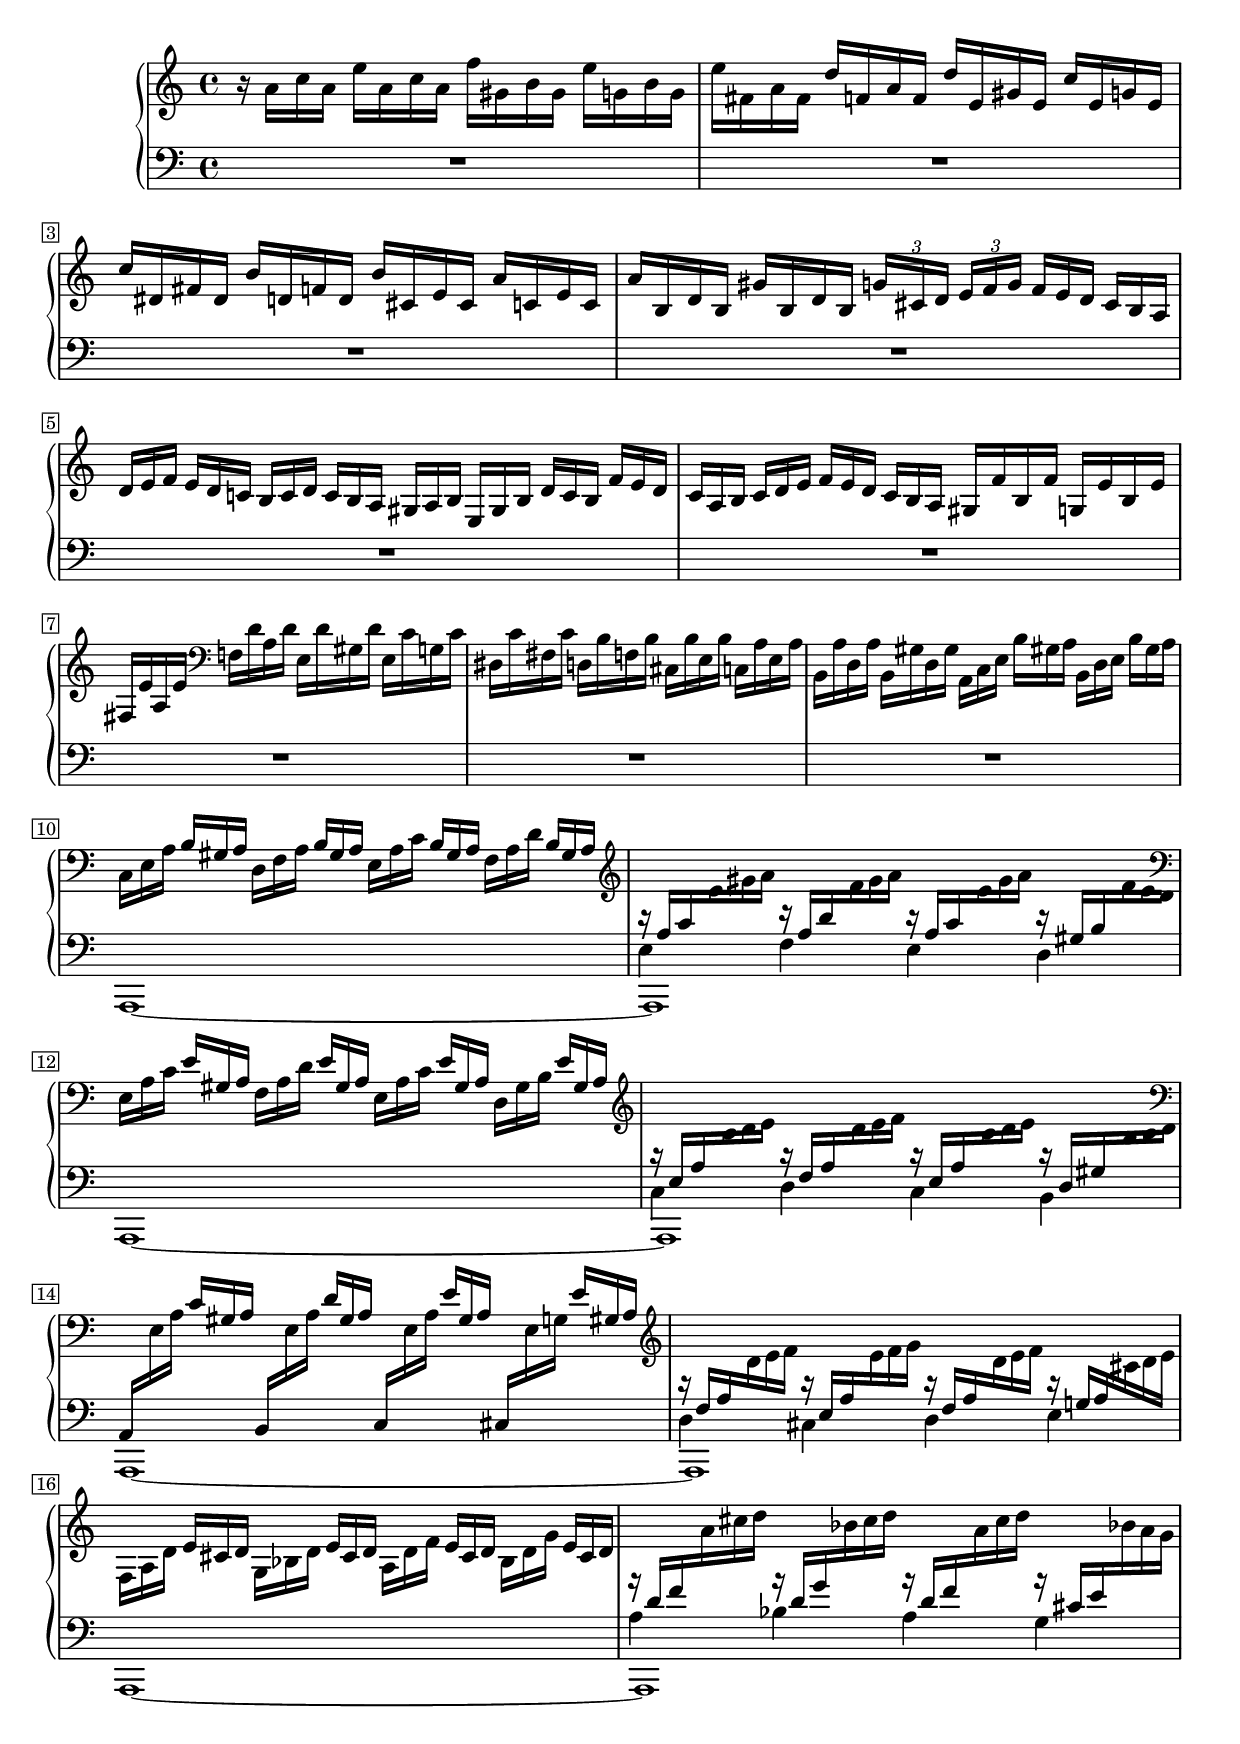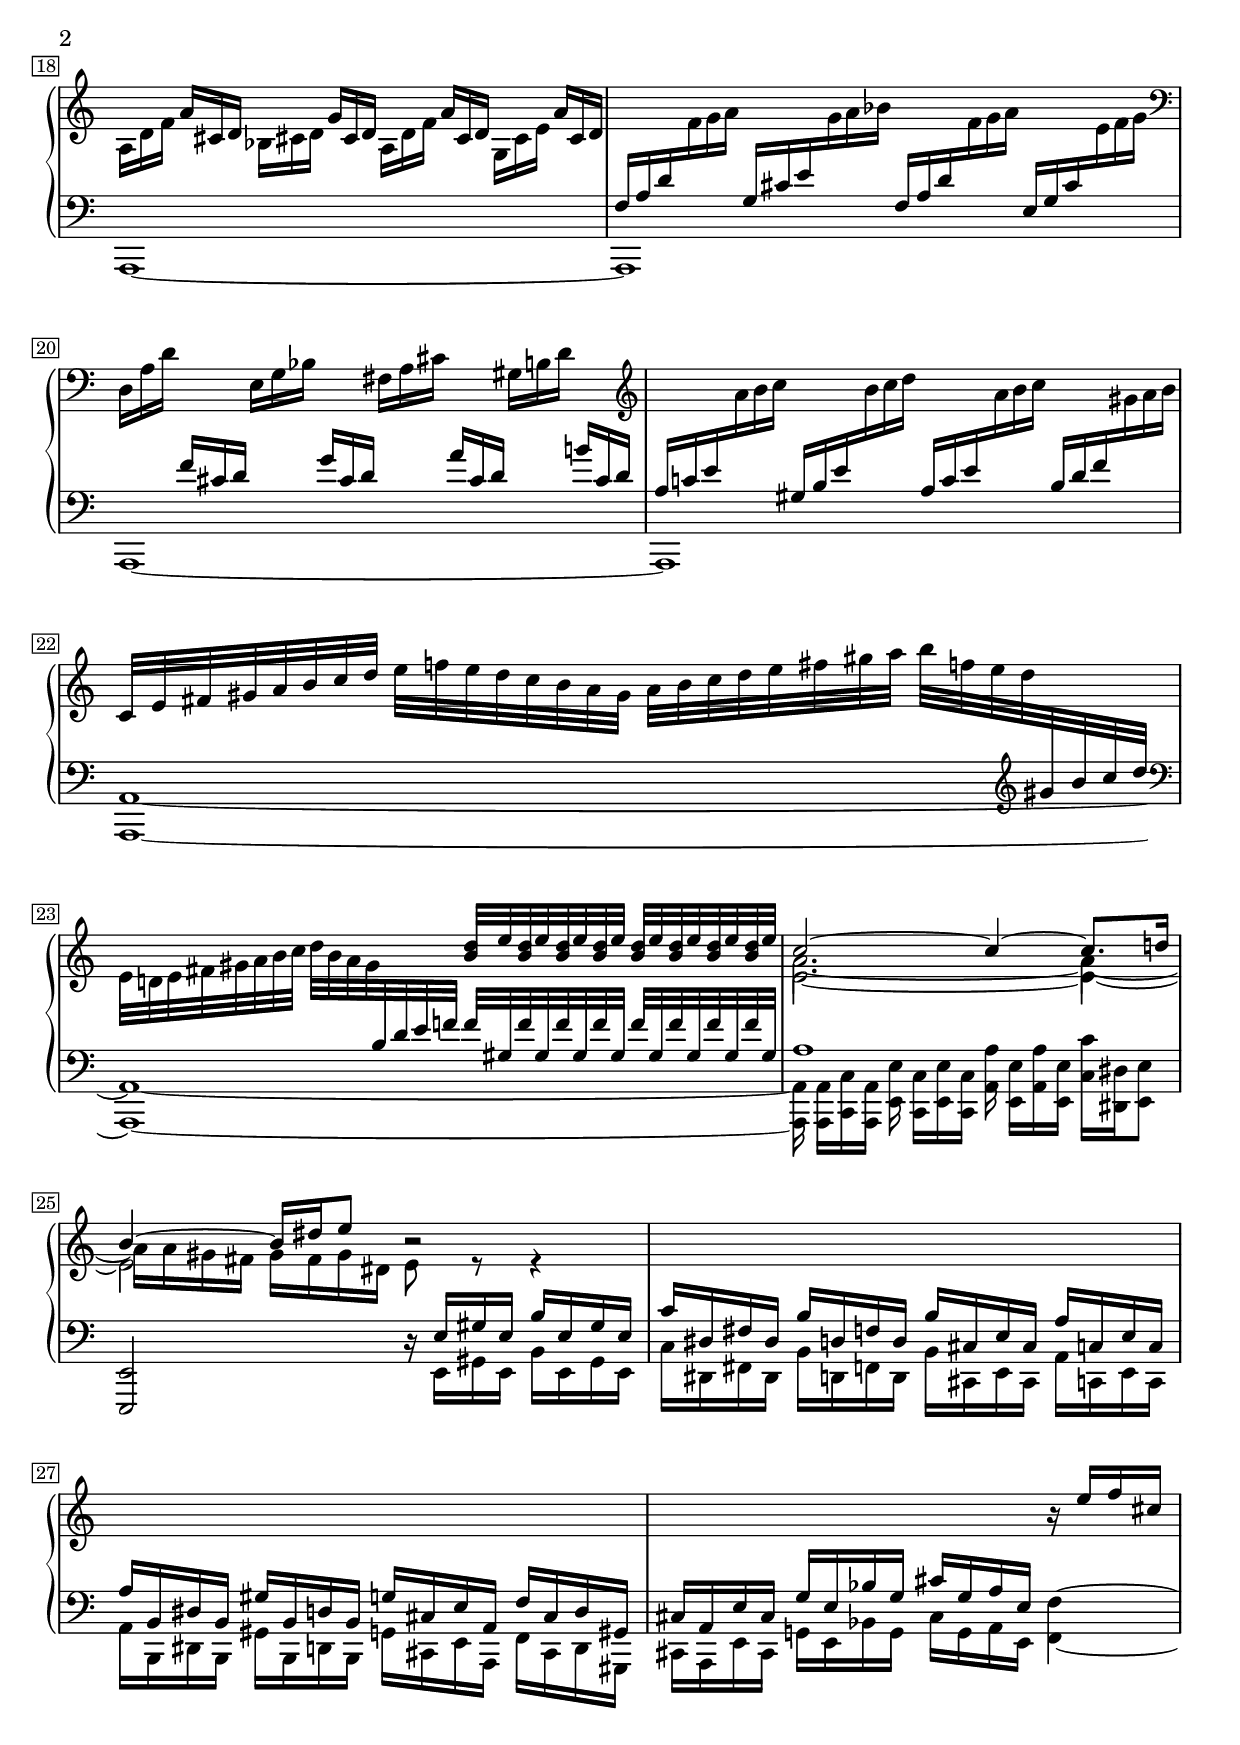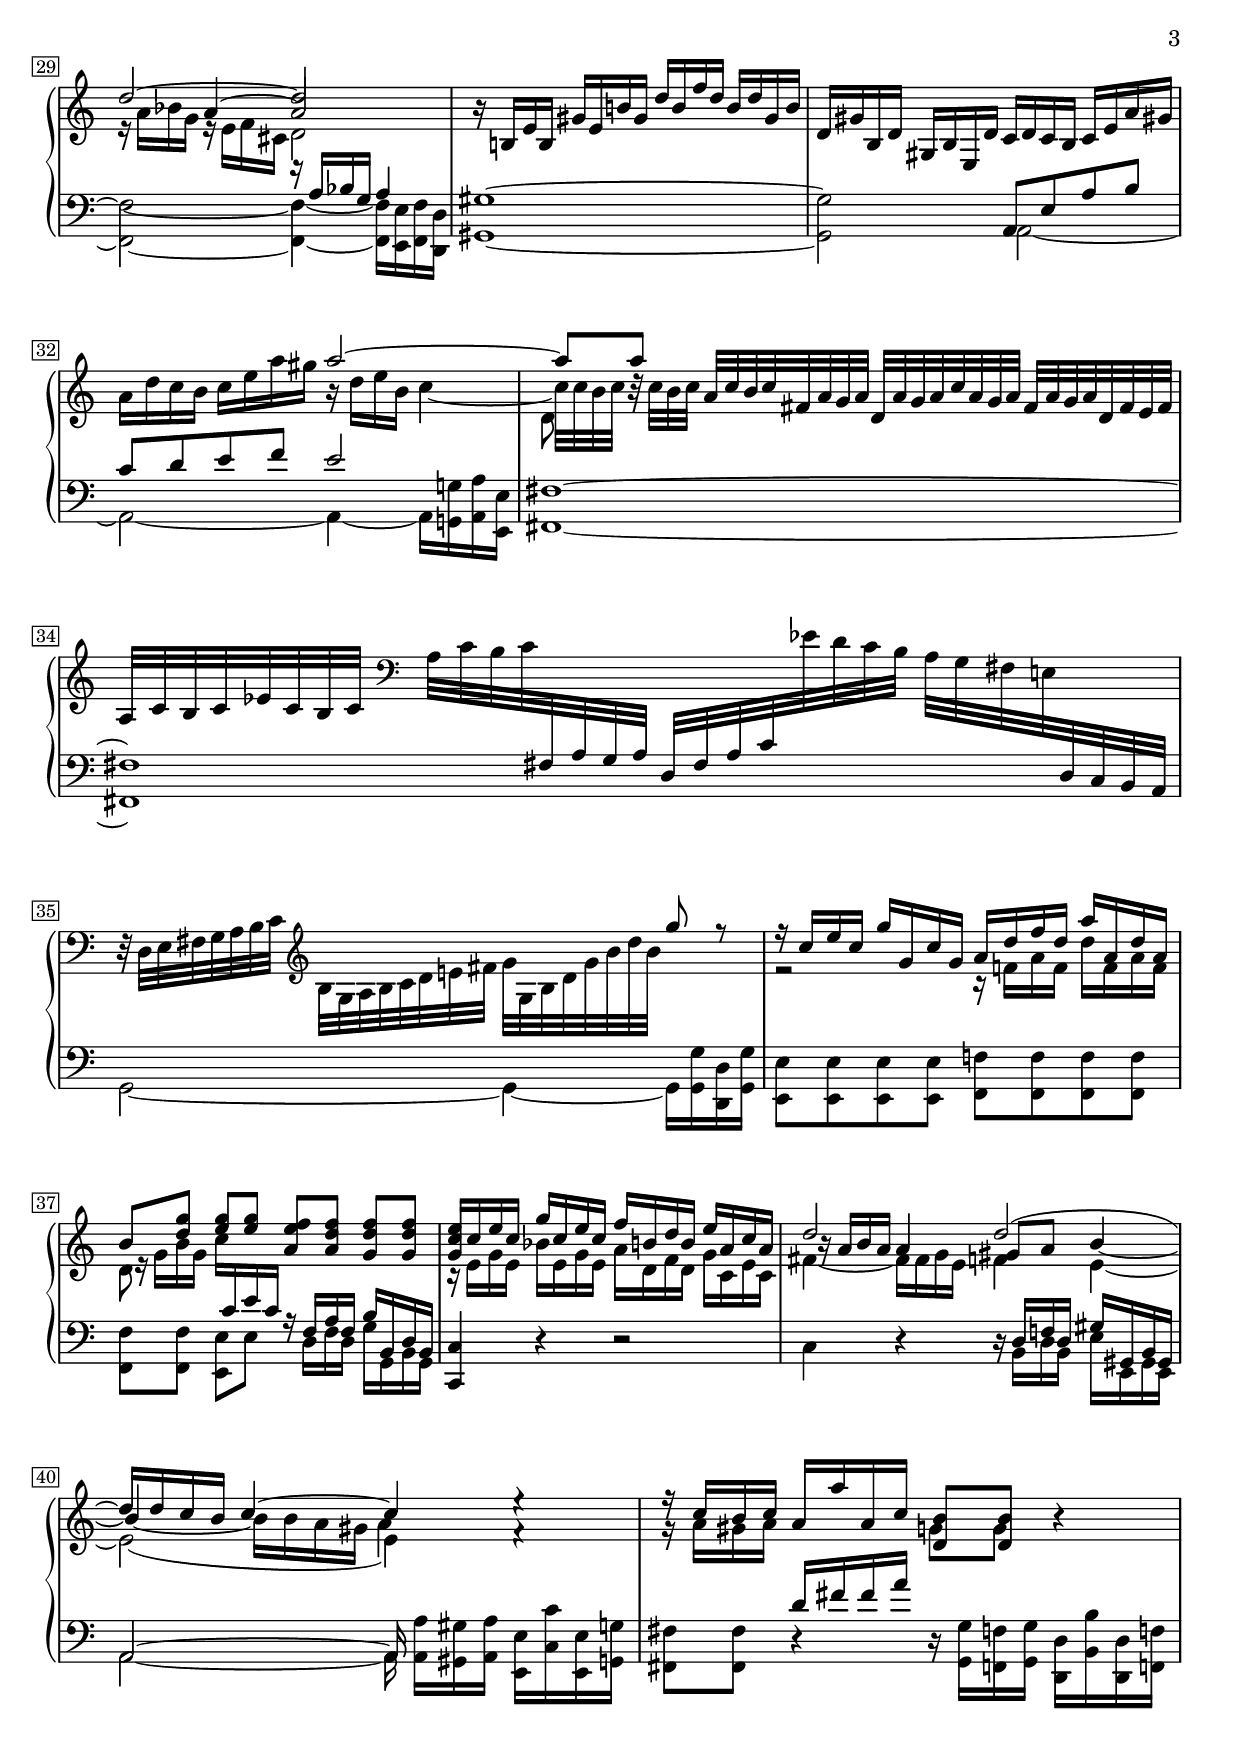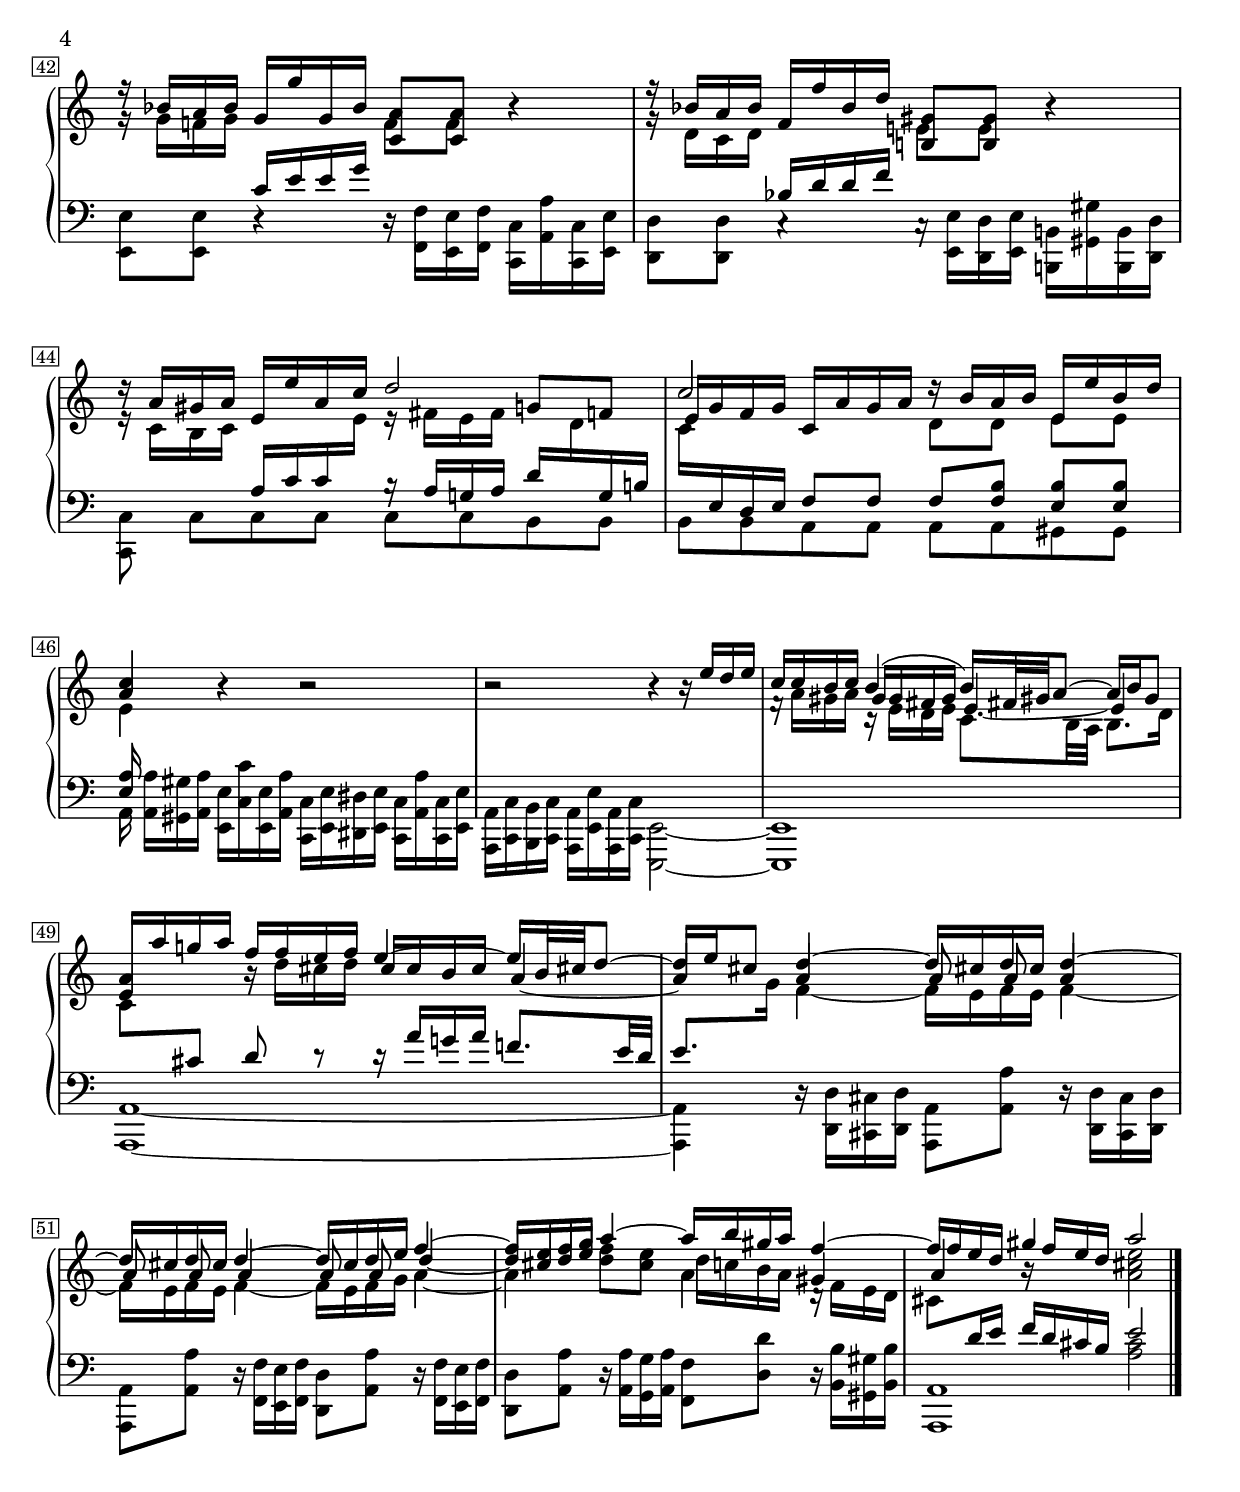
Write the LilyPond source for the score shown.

Global = {
  \key c \major
  \time 4/4
  \include "../global.ly"
}

bottom = { \change Staff = "lower" \stemUp }
top = { \change Staff = "upper" \stemDown }

Sopran = \context Voice = "one" \relative c'' {
  \voiceOne
  \override MultiMeasureRest.staff-position = #-2
  \override Rest.staff-position = #0
  \stemNeutral
  %1
  | \stemDown r16 a[ c a]  e'[ a, c a] f'[ gis, b gis] e'[ g,! b g]
  | e'[ fis, a fis] \stemUp d'[ f,! a f] d'[ e, gis e] c'[ e, g! e]
  | c'[ dis, fis dis] b'[ d,! f! d] b'[ cis, e cis] a'[ c,! e c]
  | a'[ b, d b] gis'[ b, d b]
    \tuplet 3/2 { g'!16[ cis, d] } \tuplet 3/2 { e[ f g] }
    \omit TupletBracket \omit TupletNumber
    \tuplet 3/2 { f[ e d] } \tuplet 3/2 { cis[ b a] }
  %5
  | \tuplet 3/2 { d[ e f] } \tuplet 3/2 { e[ d c] } \tuplet 3/2 { b[ c d] } \tuplet 3/2 { c[ b a] }
    \tuplet 3/2 { gis[ a b] } \tuplet 3/2 { e,[ gis b] } \tuplet 3/2 { d[ c b] } \tuplet 3/2 { f'[ e d] }
  | \tuplet 3/2 { c[ a b] } \tuplet 3/2 { c[ d e] } \tuplet 3/2 { f[ e d] } \tuplet 3/2 { c[ b a] }
    gis[ f' b, f'] g,![ e' b e]
  | fis,[ e' a, e'] \clef bass \stemDown f,![ d' a d] e,[ d' gis, d'] e,[ c' g! c]
  | dis,[ c' fis, c'] d,![ b' f! b] cis,[ b' e, b'] c,![ a' e a]
  | b,[ a' d, a'] b,[ gis' d gis] \tuplet 3/2 { a,[ c e] } \tuplet 3/2 { b'[ gis! a] }
    \tuplet 3/2 { b,[ d e] } \tuplet 3/2 { b'[ gis a] }
  %10
  | \tuplet 3/2 { c,[ e a] } \stemUp \tuplet 3/2 { b[ gis a] }
    \stemDown \tuplet 3/2 { d,[ f a] } \stemUp \tuplet 3/2 { b[ gis a] }
    \stemDown \tuplet 3/2 { e[ a c] } \stemUp \tuplet 3/2 { b[ gis a] }
    \stemDown \tuplet 3/2 { f[ a d] } \stemUp \tuplet 3/2 { b[ gis a] }
  | \clef treble
    \override Beam.positions = #'(6 . 6)
    \tuplet 6/4 { \bottom d16\rest a[ c \top e gis a] }
    \tuplet 6/4 { \bottom e16\rest a,[ d \top f gis a] }
    \tuplet 6/4 { \bottom d,16\rest a[ c \top e gis a] }
    \tuplet 6/4 { \bottom d,16\rest gis,[ b \top f' e d] }
    \revert Beam.positions
  | \clef bass
    \stemDown \tuplet 3/2 { e,[ a c] } \stemUp \tuplet 3/2 { e[ gis, a] }
    \stemDown \tuplet 3/2 { f[ a d] } \stemUp \tuplet 3/2 { e[ gis, a] }
    \stemDown \tuplet 3/2 { e[ a c] } \stemUp \tuplet 3/2 { e[ gis, a] }
    \stemDown \tuplet 3/2 { d,[ gis b] } \stemUp \tuplet 3/2 { e[ gis, a] }
    \clef treble
  | \override Beam.positions = #'(5 . 5.3)
    \tuplet 6/4 { \bottom c16\rest e,[ a \top c d e] }
    \tuplet 6/4 { \bottom c16\rest f,[ a \top d e f] }
    \tuplet 6/4 { \bottom c16\rest e,[ a \top c d e] }
    \tuplet 6/4 { \bottom c16\rest d,[ gis \top b c d] }
    \revert Beam.positions
    \clef bass
  | \tuplet 3/2 { \bottom a,[ \top e' a] } \stemUp \tuplet 3/2 { c gis a }
    \tuplet 3/2 { \bottom b,[ \top e a] } \stemUp \tuplet 3/2 { d gis, a }
    \tuplet 3/2 { \bottom c,[ \top e a] } \stemUp \tuplet 3/2 { e' gis, a }
    \tuplet 3/2 { \bottom cis,[ \top e g!] } \stemUp \tuplet 3/2 { e' gis, a }
    \clef treble
  %15
  | \tuplet 6/4 { \bottom d16\rest f,[ a \top d e f] }
    \tuplet 6/4 { \bottom d16\rest e,[ a \top e' f g] }
    \tuplet 6/4 { \bottom d16\rest f,[ a \top d e f] }
    \tuplet 6/4 { \bottom d16\rest g,[ a \top cis d e] }
  | \stemDown \tuplet 3/2 { f,[ a d] } \stemUp \tuplet 3/2 { e[ cis d] }
    \stemDown \tuplet 3/2 { g,[ bes d] } \stemUp \tuplet 3/2 { e[ cis d] }
    \stemDown \tuplet 3/2 { a[ d f] } \stemUp \tuplet 3/2 { e[ cis d] }
    \stemDown \tuplet 3/2 { bes[ d g] } \stemUp \tuplet 3/2 { e[ cis d] }
  | \tuplet 6/4 { \bottom a'16\rest d,[ f \top a cis d] }
    \tuplet 6/4 { \bottom a16\rest d,[ g \top bes cis d] }
    \tuplet 6/4 { \bottom a16\rest d,[ f \top a cis d] }
    \tuplet 6/4 { \bottom a16\rest cis,[ e \top bes'! a g] }
  | \stemDown \tuplet 3/2 { a,[ d f] } \stemUp \tuplet 3/2 { a[ cis, d] }
    \stemDown \tuplet 3/2 { bes[ cis! d] } \stemUp \tuplet 3/2 { g[ cis, d] }
    \stemDown \tuplet 3/2 { a[ d f] } \stemUp \tuplet 3/2 { a[ cis, d] }
    \stemDown \tuplet 3/2 { g,[ cis e] } \stemUp \tuplet 3/2 { a[ cis, d] }
  | \tuplet 6/4 { \bottom f,[ a d \top f g a] }
    \tuplet 6/4 { \bottom g,[ cis e \top g a bes] }
    \tuplet 6/4 { \bottom f,[ a d \top f g a] }
    \tuplet 6/4 { \bottom e,[ g cis \top e f g] }
    \clef bass
  %20
  | \stemDown \tuplet 3/2 { d,[ a' d] } s8
    \tuplet 3/2 { e,16[ g bes] } s8
    \tuplet 3/2 { fis16[ a cis] } s8
    \tuplet 3/2 { gis16[ b! d] } s8
    \clef treble
  | \tuplet 6/4 { \bottom a16[ c! e \top a b c] }
    \tuplet 6/4 { \bottom gis,[ b e \top b' c d] }
    \tuplet 6/4 { \bottom a,[ c e \top a b c] }
    \tuplet 6/4 { \bottom b,[ d f \top gis a b] }
  | \stemUp c,32[ e fis gis a b c d] \stemDown e[ f! e d c b a gis]
    a[ b c d e fis gis a] b[ f! e d \bottom \clef treble gis, b c d]
  | \top \stemUp s2 <b d>32[ e <b d> e <b d> e <b d> e] <b d>32[ e <b d> e <b d> e <b d> e]
  | c2~ c4~ c8. d16
  %25
  | b4~ b16[ dis e8] r2
  | s1
  | s1
  | \stemUp\tieUp s2. r16 e[ f cis]
  | d2~ d2
  %30
  | r16 b,![ e b] gis'[ e b' gis] d'[ b f' d] b[ d gis, b]
  | \stemUp d,[ gis b, d] gis,[ b e, d'] c[ d c b] c[ e a gis!]
  | \stemDown a[ d c b] c[ e a gis] \stemUp a2~
  | a8[ a] a,32[ c b c fis, a g a] d,[ a' g a c a g a] fis[ a g a d, fis e fis]
  | a,[ c b c ees c b c] \clef bass \stemDown a[ c b c \bottom fis, a g a]
    d,[ fis a c \top ees d c b] a[ g fis e! \bottom d c b a]
  %35
  | \top r32 d[ e fis g a b c] \clef treble b[ g a b c d e fis]
    g[ g, b d g b d b] \stemUp g'8 f\rest
  | f16\rest c[ e c] g'[ g, c g] a[ d f d] a'[ a, d a]
  | b8[ <d g>] <e g>[ q] <a, e' f>[ <a d f>] <g d' f>[ q]
  | <g c e>16[ c e c] g'[ c, e c] f[ b,! d b] e[ a, c a]
  | d2
    \shape #'((0 . 0.5) (0 . 1) (0 . 1.5) (0 . 0)) Tie d2~
  %40
  | d16[ d c b] c4~ \once\override NoteColumn.force-hshift = #-1 c e\rest
  | f16\rest c[ b c] a[ a' a, c] <d, b'>8[ q] r4
  | f'16\rest bes,[ a bes] g[ g' g, bes] <c, a'>8[ q] r4
  | f'16\rest bes,[ a bes] f[ f' bes, d] <b, gis'>8[ q] r4
  | d'16\rest a[ gis a] e[ e' a, c] d2
  %45
  | c2 d16\rest b[ a b] e,[ e' b d]
  | <a c>4 r r2
  | r r4 r16 e'[ d e]
  | c[ c b c]
    \shape #'((0 . 1.5) (0 . 2) (0 . 2) (0 . 1)) Tie
    b4~ b16[ fis!32 gis! a8~] a16[ b gis8]
  | <e a>16[ a' g! a] f[ f e f] e4~ e16[ b32 cis! d8~]
  %50
  | d16[ e cis8] d4~ d16[ cis! d cis] d4~
  | d16[ cis! d cis] d4~ d16[ cis d e] f4~
  | f16[ e f g] a4~ \once\override NoteColumn.force-hshift = #-1 a16[ b gis a] f4~
  | f16[ f e d] gis4 a2

  \fine
}

Alto = \context Voice = "Two" \relative c {
  \voiceTwo
  \override Rest.staff-position = #0
  \stemDown
  | s1*23
  %24
  | << {
      \stemDown e'2._~ e4_~
    } \\ {
      a2._~ a4_~
    } >>
  | << {
      \stemDown e2
    } \\ {
      \once\override NoteColumn.force-hshift = #1 a16[ a gis fis] gis[ fis gis dis]
    } >>
    e8 e8\rest e4\rest
  | s1*3
  | e16\rest a[ bes g] \stemUp a4^~ a2
  %30
  | s1*2
  | \stemDown s2 r16 d[ e b] c4~
  | c32[ c b c] r c[ b c] s2.
  | s1*2
  %36
  | e,2\rest c16\rest f[ a f] d'[ f, a f]
  | \once\override Voice.Rest.X-offset = #1.6 e16\rest
    g[ b g] c[ \bottom c, e c] a16\rest f[ a f] b[ b, d b]
  | \top c'16\rest e[ g e] bes'[ e, g e] a[ d, f d] g[ c, e c]
  | \stemUp \once\override Voice.Rest.X-offset = #1.6 b'16\rest a[ b a] a4
    \once\override NoteColumn.force-hshift = #0.9 gis8[ a]
    \once\override Stem.length = #5 b4~
  %40
  | \once\override NoteColumn.force-hshift = #0.4 b4~
    \stemDown \once\override NoteColumn.force-hshift = #0.4 b16[ b a gis]
   \once\override NoteColumn.force-hshift = #-1.5 a4 f\rest
  | g16\rest a[ gis a] \bottom d,[ fis fis a] \top g!8[ g] s4
  | g16\rest g[ f! g] \bottom c,[ e e g] \top f8[ f] s4
  | g16\rest d[ c d] \bottom bes[ d d f] \top e!8[ e] s4
  | e16\rest c[ b c] \bottom a[ c c \top e] e\rest fis[ e fis] \stemUp g!8[ f!]
  %45
  | \once\override NoteColumn.force-hshift = #0.5 e16[ g f g] c,[ a' g a]
    \stemDown d,8[ d] e[ e]
  | e4 s2.
  | s1
  | f16\rest a[ gis a] \stemUp \once\override NoteColumn.force-hshift = #0.5 gis[ gis fis gis]
    \once\override NoteColumn.force-hshift = #0.3
    \shape #'((1 . 0) (0 . 0.4) (0 . 0.8) (-0.8 . 0.7)) Tie
    e4~ \once\override NoteColumn.force-hshift = #0.3 e
  | s4 r16 \stemDown d'[ cis d]
    \stemUp \once\override NoteColumn.force-hshift = #0.5 cis[ cis b cis]
    \once\override NoteColumn.force-hshift = #0.3 a4~
  %50
  | a4 a
    \autoBeamOff
    \once\override NoteColumn.force-hshift = #0.3 a8
    \once\override NoteColumn.force-hshift = #0.3 a8
    \autoBeamOn a4
  | \autoBeamOff
    \once\override NoteColumn.force-hshift = #0.3 a8
    \once\override NoteColumn.force-hshift = #0.3 a8
    \once\override NoteColumn.force-hshift = #0.3 a4
    \once\override NoteColumn.force-hshift = #0.3 a8
    \once\override NoteColumn.force-hshift = #0.3 a8
    \autoBeamOn
    \once\override NoteColumn.force-hshift = #0.3 d4~
  | \omit Beam d16[ cis d e]
    \undo\omit Beam \stemDown <d f>8[ <cis e>]
    \once\override NoteColumn.force-hshift = #0.1 d16[ c! b a]
    \stemUp \override Stem.length = #5 gis4
    \revert Stem.length
  | \once\override NoteColumn.force-hshift = #0.3 a4 b16\rest f'[ e d] \stemDown <a cis e>2

}

Tenor = \context Voice = "three" \relative c {
  \voiceThree
  \override MultiMeasureRest.staff-position = #0
  \override Rest.staff-position = #0
  \omit TupletBracket \omit TupletNumber
  \stemDown
  | s1*10
  %11
  | \override Stem.length = #5
    e4 f e d
  | s1
  | c4 d c b
  | s1
  %15
  | d4 cis d e
  | s1
  | a4 bes a g
    \revert Stem.length
  | s1*2
  %20
  | \stemUp s8 \tuplet 3/2 { f'16[ cis d] }
    s8 \tuplet 3/2 { g16[ cis, d] }
    s8 \tuplet 3/2 { a'16[ cis, d] }
    s8 \tuplet 3/2 { b'16[ cis, d] }
  | s1*2
  | \top e32[ d! e fis gis a b c] d[ b a gis \bottom b, d e f!]
    f[ gis, f' gis, f' gis, f' gis,] f'[ gis, f' gis, f' gis, f' gis,]
  | a1
  %25
  | s2 s16 \stemUp e[ gis e] b'[ e, gis e]
  | c'[ dis, fis dis] b'[ d,! f! d] b'[ cis, e cis] a'[ c,! e c]
  | a'[ b, dis b] gis'[ b, d! b] g'![ cis, e a,] f'[ cis d gis,]
  | cis[ a e' cis] g'[ e bes' g] cis[ g a e] s4
  | \top s e'16\rest e[ f cis] << { \bottom r16 a[ bes g] a4 } \\ { \top d2 } >>
  %30
  | s1
  | s2 \bottom a,8[ e' a b]
  | c[ d e f] e2
  | \top d8 s s2.
  | s1*3
  %37
  | d8 s s2.
  | s1
  | \top\tieDown fis4~ fis16[ fis g e] f!4 e~
  %40
  | \shape #'((0 . -0.2) (0 . -1) (0 . -2) (0 . -1.4)) Tie
    e2~ e4 s
  | s1*3
  | s2 \bottom b16\rest a[ g! a] d[ \top d \bottom g, b]
  %45
  | \top c[ \bottom e, d e] f8[ f] f[ <f b>] <e b'>[ q]
  | <e a>16 s8. s2.
  | s1
  | \top s4 c'16\rest e[ d e] c8.[ b32 a] b8.[ d16]
  | c8[ \bottom cis] d d\rest d16\rest a'[ g a] f8.[ e32 d]
  %50
  | e8.[ \top g16] f4~ f16[ e f e] f4~
  | f16[ e f e] f4~ f16[ e f g] a4~
  | a4 s a4 d,16\rest f[ e d]
  | cis8[ \bottom d16 e] f[ d cis b] e2

}

Bass = \context Voice = "four" \relative c {
  \voiceFour
  \override MultiMeasureRest.staff-position = #0
  \override Rest.staff-position = #0
  \stemNeutral
  %1
  | R1*9
  %10
  | a,1~
  | a
  | a~
  | a
  | a~
  %15
  | a
  | a~
  | a
  | a~
  | a
  %20
  | a~
  | a
  | <a a'>~
  | \clef bass <a a'>~
  | \stemDown <a a'>16 <a a'>[ <c c'> <a a'>] <e' e'> <c c'>[ <e e'> <c c'>]
    <a' a'> <e e'>[ <a a'> <e e'>] <c' c'>[ <dis, dis'> <e e'>8]
  %25
  | \stemUp <e, e'>2 r16 \stemDown e'[ gis e] b'[ e, gis e]
  | c'[ dis, fis dis] b'[ d,! f! d] b'[ cis, e cis] a'[ c,! e c]
  | a'[ b, dis b] gis'[ b, d! b] g'![ cis, e a,] f'[ cis d gis,]
  | cis[ a e' cis] g'[ e bes' g] cis[ g a e] <f~ f'^~>4
  | <f f'>2~ <f f'>4~ <f f'>16[ <e e'> <f f'> <d d'>]
  %30
  | <gis~ gis'^~>1
  | q2 a~
  | a~ 4~ 16[ <g! g'!> <a a'> <e e'>]
  | <fis~ fis'^~>1
  | q
  %35
  | g2~ 4~ 16[ <g g'> <d d'> <g g'>]
  | <e e'>8[ q q q] <f f'>[ q q q]
  | <f f'>[ q] <e e'>[ e'] s16 d[ f d] g[ g, b g]
  | \stemUp <c, c'>4 r r2
  | \stemDown c'4 r r16 << { d[ f! d] gis[ gis, b gis] } \\ { b[ d b] e[ e, gis e] } >>
  %40
  | << { a2~ 16 } \\ { a2~ 16 } >> <a a'>[ <gis gis'> <a a'>] <e e'>[ <c' c'> <e, e'> <g! g'!>]
  | <fis fis'>8[ q]  r4 r16 <g g'>[ <f f'> <g g'>] <d d'>[ <b' b'> <d, d'> <f! f'!>]
  | <e e'>8[ q]  r4 r16 <f f'>[ <e e'> <f f'>] <c c'>[ <a' a'> <c, c'> <e e'>]
  | <d d'>8[ q] c'4\rest c16\rest <e, e'>[ <d d'> <e e'>] <b b'>[ <gis' gis'> <b, b'> <d d'>]
  | <c c'>8 c'[ c c] c[ c b b]
  %45
  | b[ b a a] a[ a gis gis]
  | a16 <a a'>[ <gis gis'> <a a'>] <e e'>[ <c' c'> <e, e'> <a a'>]
    <c, c'>[ <e e'> <dis dis'> <e e'>] <c c'>[ <a' a'> <c, c'> <e e'>]
  | <a, a'>[ <c c'> <b b'> <c c'>] <a a'>[ <e' e'> <a, a'> <c c'>] <e, e'>2~
  | q1
  | <a a'>1~
  %50
  | q4 r16 <d d'>[ <cis cis'> <d d'>] <a a'>8[ <a' a'>] r16 <d, d'>[ <cis cis'> <d d'>]
  | <a a'>8[ <a' a'>] r16 <f f'>[ <e e'> <f f'>] <d d'>8[ <a' a'>] r16 <f f'>[ <e e'> <f f'>]
  | <d d'>8[ <a' a'>] r16 <a a'>[ <g g'> <a a'>] <f f'>8[ <d' d'>] r16 <b b'>[ <gis gis'> <b b'>]
  | <a, a'>1*1/2 <a'' cis>2

  \fine
}

\score {
  \new PianoStaff
  <<
    \accidentalStyle Score.piano
    \context Staff = "upper" <<
      \set Staff.midiInstrument = #"acoustic grand"
      \Global
      \clef treble
      \Sopran
      \Alto
    >>
    \context Staff = "lower" <<
      \set Staff.midiInstrument = #"acoustic grand"
      \Global
      \clef bass
      \Tenor
      \Bass
    >>
  >>
  \header {
%    composer = "Johann Sebastian Bach"
%    opus = "BWV 543 / S.462a"
    title = \markup { "Präludium" }
  }
  \layout {
    \context {
      \PianoStaff
    }
  }
  \midi {
    \tempo 4 = 100
  }
}
